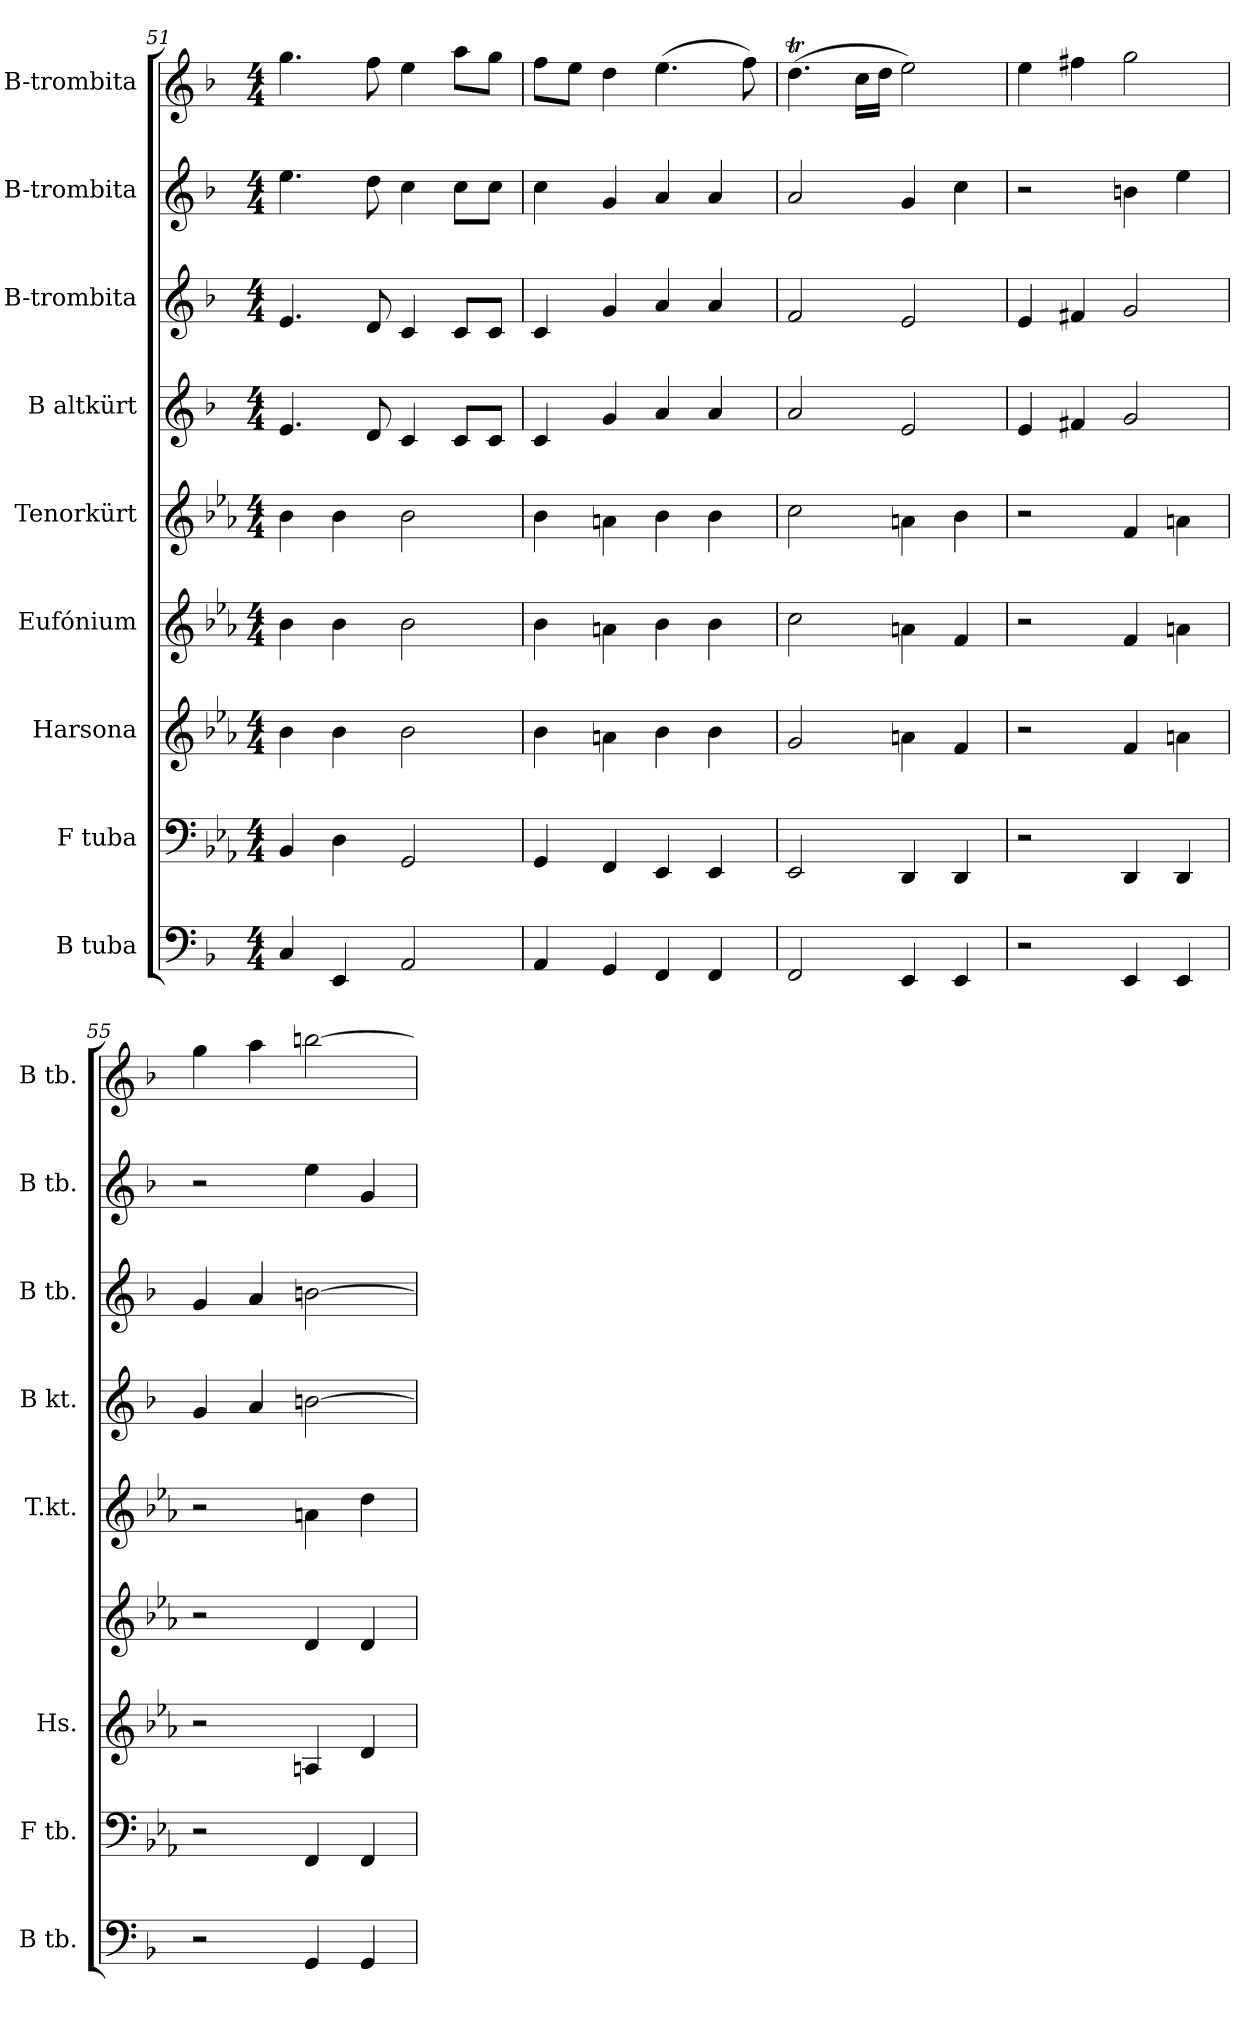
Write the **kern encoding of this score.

**kern	**kern	**kern	**kern	**kern	**kern	**kern	**kern	**kern
*part9	*part8	*part7	*part6	*part5	*part4	*part3	*part2	*part1
*staff9	*staff8	*staff7	*staff6	*staff5	*staff4	*staff3	*staff2	*staff1
*I"B tuba	*I"F tuba	*I"Harsona	*I"Eufónium	*I"Tenorkürt	*I"B altkürt	*I"B-trombita	*I"B-trombita	*I"B-trombita
*I'B tb.	*I'F tb.	*I'Hs.	*	*I'T.kt.	*I'B kt.	*I'B tb.	*I'B tb.	*I'B tb.
!!LO:PB:g=z
*clefF4	*clefF4	*clefG2	*clefG2	*clefG2	*clefG2	*clefG2	*clefG2	*clefG2
*ITrd1c2	*	*ITrd8c14	*ITrd8c14	*ITrd8c14	*ITrd1c2	*ITrd1c2	*ITrd1c2	*ITrd1c2
*k[b-e-a-]	*k[b-e-a-]	*k[b-e-a-]	*k[b-e-a-]	*k[b-e-a-]	*k[b-e-a-]	*k[b-e-a-]	*k[b-e-a-]	*k[b-e-a-]
*M4/4	*M4/4	*M4/4	*M4/4	*M4/4	*M4/4	*M4/4	*M4/4	*M4/4
=51	=51	=51	=51	=51	=51	=51	=51	=51
4BB-/	4BB-/	4B-\	4B-\	4B-\	4.d/	4.d/	4.dd\	4.ff\
4DD/	4D\	4B-\	4B-\	4B-\	.	.	.	.
.	.	.	.	.	8c/	8c/	8cc\	8ee-\
2GG/	2GG/	2B-\	2B-\	2B-\	4B-/	4B-/	4b-\	4dd\
.	.	.	.	.	8B-/L	8B-/L	8b-\L	8gg\L
.	.	.	.	.	8B-/J	8B-/J	8b-\J	8ff\J
=52	=52	=52	=52	=52	=52	=52	=52	=52
4GG/	4GG/	4B-\	4B-\	4B-\	4B-/	4B-/	4b-\	8ee-\L
.	.	.	.	.	.	.	.	8dd\J
4FF/	4FF/	4An\	4An\	4An\	4f/	4f/	4f/	4cc\
4EE-/	4EE-/	4B-\	4B-\	4B-\	4g/	4g/	4g/	(>4.dd\
4EE-/	4EE-/	4B-\	4B-\	4B-\	4g/	4g/	4g/	.
.	.	.	.	.	.	.	.	8ee-\)
=53	=53	=53	=53	=53	=53	=53	=53	=53
2EE-/	2EE-/	2G/	2c\	2c\	2g/	2e-/	2g/	(>4.ccT\
.	.	.	.	.	.	.	.	16b-\LL
.	.	.	.	.	.	.	.	16cc\JJ
4DD/	4DD/	4An\	4An\	4An\	2d/	2d/	4f/	2dd\)
4DD/	4DD/	4F/	4F/	4B-\	.	.	4b-\	.
=54	=54	=54	=54	=54	=54	=54	=54	=54
2r	2r	2r	2r	2r	4d/	4d/	2r	4dd\
.	.	.	.	.	4en/	4en/	.	4een\
4DD/	4DD/	4F/	4F/	4F/	2f/	2f/	4an\	2ff\
4DD/	4DD/	4An\	4An\	4An\	.	.	4dd\	.
=55	=55	=55	=55	=55	=55	=55	=55	=55
2r	2r	2r	2r	2r	4f/	4f/	2r	4ff\
.	.	.	.	.	4g/	4g/	.	4gg\
4FF/	4FF/	4AAn/	4D/	4An\	[2an\	[2an\	4dd\	[2aan\
4FF/	4FF/	4D/	4D/	4d\	.	.	4f/	.
=	=	=	=	=	=	=	=	=
*-	*-	*-	*-	*-	*-	*-	*-	*-
